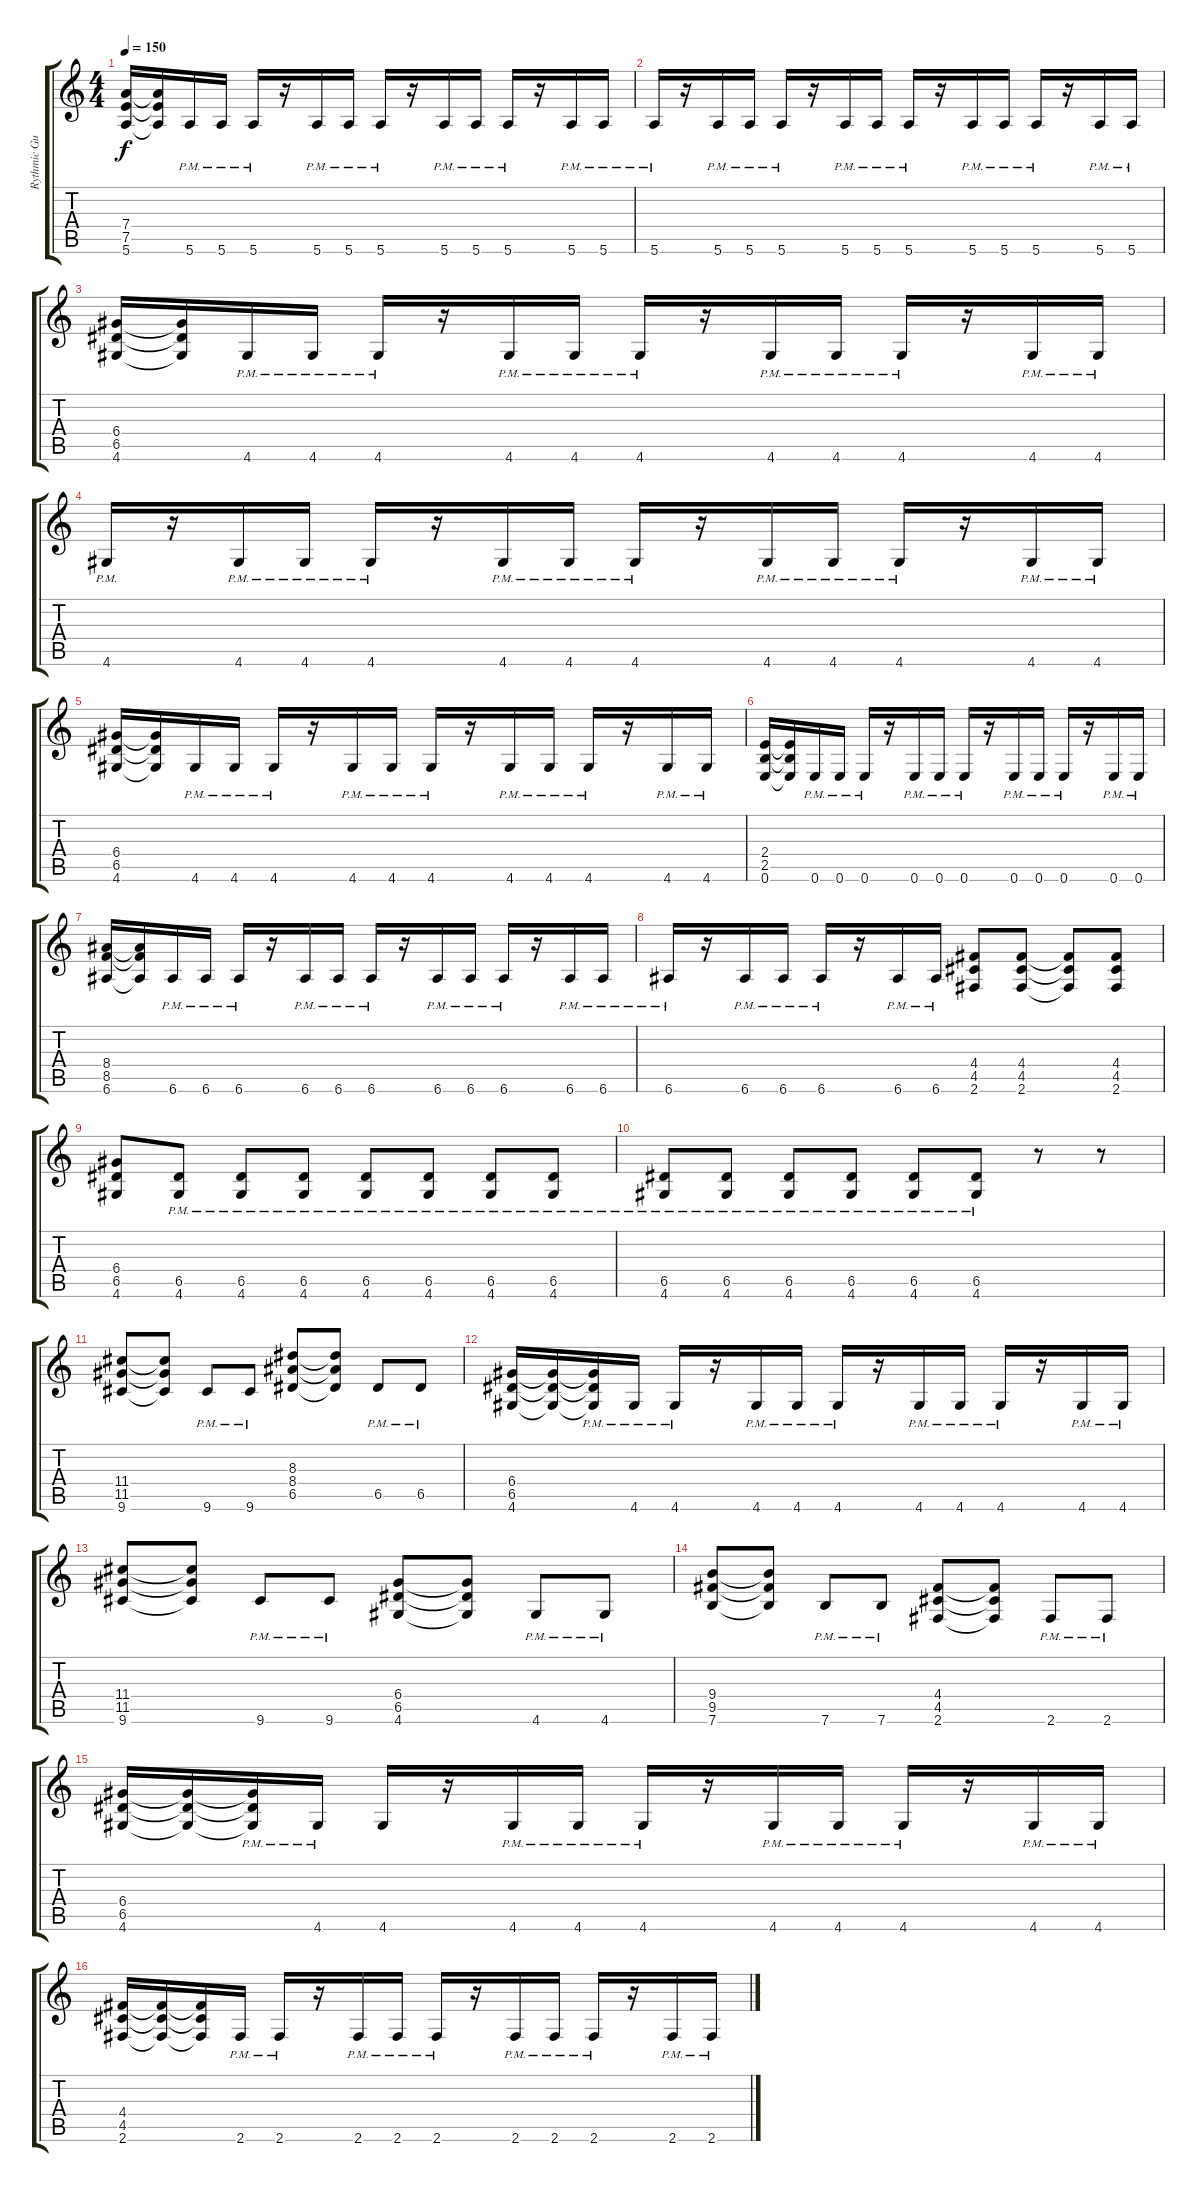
\track ("Rythmic Guitar" "Rythmic Gu") {instrument distortionguitar}
\staff {score tabs}
\tuning (E4 B3 G3 D3 A2 E2) {hide}
\ts (4 4)
\tempo 150
\clef g2
\ks c
(7.4 7.5 5.6).16{dy f} (7.4{t} 7.5{t} 5.6{t}).16 5.6{pm}.16 5.6{pm}.16 5.6{pm}.16 r.16 5.6{pm}.16 5.6{pm}.16 5.6{pm}.16 r.16 5.6{pm}.16 5.6{pm}.16 5.6{pm}.16 r.16 5.6{pm}.16 5.6{pm}.16 |
5.6{pm}.16 r.16 5.6{pm}.16 5.6{pm}.16 5.6{pm}.16 r.16 5.6{pm}.16 5.6{pm}.16 5.6{pm}.16 r.16 5.6{pm}.16 5.6{pm}.16 5.6{pm}.16 r.16 5.6{pm}.16 5.6{pm}.16 |
(6.4 6.5 4.6).16 (6.4{t} 6.5{t} 4.6{t}).16 4.6{pm}.16 4.6{pm}.16 4.6{pm}.16 r.16 4.6{pm}.16 4.6{pm}.16 4.6{pm}.16 r.16 4.6{pm}.16 4.6{pm}.16 4.6{pm}.16 r.16 4.6{pm}.16 4.6{pm}.16 |
4.6{pm}.16 r.16 4.6{pm}.16 4.6{pm}.16 4.6{pm}.16 r.16 4.6{pm}.16 4.6{pm}.16 4.6{pm}.16 r.16 4.6{pm}.16 4.6{pm}.16 4.6{pm}.16 r.16 4.6{pm}.16 4.6{pm}.16 |
(6.4 6.5 4.6).16 (6.4{t} 6.5{t} 4.6{t}).16 4.6{pm}.16 4.6{pm}.16 4.6{pm}.16 r.16 4.6{pm}.16 4.6{pm}.16 4.6{pm}.16 r.16 4.6{pm}.16 4.6{pm}.16 4.6{pm}.16 r.16 4.6{pm}.16 4.6{pm}.16 |
(2.4 2.5 0.6).16 (2.4{t} 2.5{t} 0.6{t}).16 0.6{pm}.16 0.6{pm}.16 0.6{pm}.16 r.16 0.6{pm}.16 0.6{pm}.16 0.6{pm}.16 r.16 0.6{pm}.16 0.6{pm}.16 0.6{pm}.16 r.16 0.6{pm}.16 0.6{pm}.16 |
(8.4 8.5 6.6).16 (8.4{t} 8.5{t} 6.6{t}).16 6.6{pm}.16 6.6{pm}.16 6.6{pm}.16 r.16 6.6{pm}.16 6.6{pm}.16 6.6{pm}.16 r.16 6.6{pm}.16 6.6{pm}.16 6.6{pm}.16 r.16 6.6{pm}.16 6.6{pm}.16 |
6.6{pm}.16 r.16 6.6{pm}.16 6.6{pm}.16 6.6{pm}.16 r.16 6.6{pm}.16 6.6{pm}.16 (4.4 4.5 2.6).8 (4.4 4.5 2.6).8 (4.4{t} 4.5{t} 2.6{t}).8 (4.4 4.5 2.6).8 |
(6.4 6.5 4.6).8 (6.5{pm} 4.6{pm}).8 (6.5{pm} 4.6{pm}).8 (6.5{pm} 4.6{pm}).8 (6.5{pm} 4.6{pm}).8 (6.5{pm} 4.6{pm}).8 (6.5{pm} 4.6{pm}).8 (6.5{pm} 4.6{pm}).8 |
(6.5{pm} 4.6{pm}).8 (6.5{pm} 4.6{pm}).8 (6.5{pm} 4.6{pm}).8 (6.5{pm} 4.6{pm}).8 (6.5{pm} 4.6{pm}).8 (6.5{pm} 4.6{pm}).8 r.8 r.8 |
(11.4 11.5 9.6).8 (11.4{t} 11.5{t} 9.6{t}).8 9.6{pm}.8 9.6{pm}.8 (8.3 8.4 6.5).8 (8.3{t} 8.4{t} 6.5{t}).8 6.5{pm}.8 6.5{pm}.8 |
(6.4 6.5 4.6).16 (6.4{t} 6.5{t} 4.6{t}).16 (6.4{t} 6.5{t} 4.6{pm t}).16 4.6{pm}.16 4.6{pm}.16 r.16 4.6{pm}.16 4.6{pm}.16 4.6{pm}.16 r.16 4.6{pm}.16 4.6{pm}.16 4.6{pm}.16 r.16 4.6{pm}.16 4.6{pm}.16 |
(11.4 11.5 9.6).8 (11.4{t} 11.5{t} 9.6{t}).8 9.6{pm}.8 9.6{pm}.8 (6.4 6.5 4.6).8 (6.4{t} 6.5{t} 4.6{t}).8 4.6{pm}.8 4.6{pm}.8 |
(9.4 9.5 7.6).8 (9.4{t} 9.5{t} 7.6{t}).8 7.6{pm}.8 7.6{pm}.8 (4.4 4.5 2.6).8 (4.4{t} 4.5{t} 2.6{t}).8 2.6{pm}.8 2.6{pm}.8 |
(6.4 6.5 4.6).16 (6.4{t} 6.5{t} 4.6{t}).16 (6.4{t} 6.5{t} 4.6{pm t}).16 4.6{pm}.16 4.6.16 r.16 4.6{pm}.16 4.6{pm}.16 4.6{pm}.16 r.16 4.6{pm}.16 4.6{pm}.16 4.6{pm}.16 r.16 4.6{pm}.16 4.6{pm}.16 |
(4.4 4.5 2.6).16 (4.4{t} 4.5{t} 2.6{t}).16 (4.4{t} 4.5{t} 2.6{t}).16 2.6{pm}.16 2.6{pm}.16 r.16 2.6{pm}.16 2.6{pm}.16 2.6{pm}.16 r.16 2.6{pm}.16 2.6{pm}.16 2.6{pm}.16 r.16 2.6{pm}.16 2.6{pm}.16
